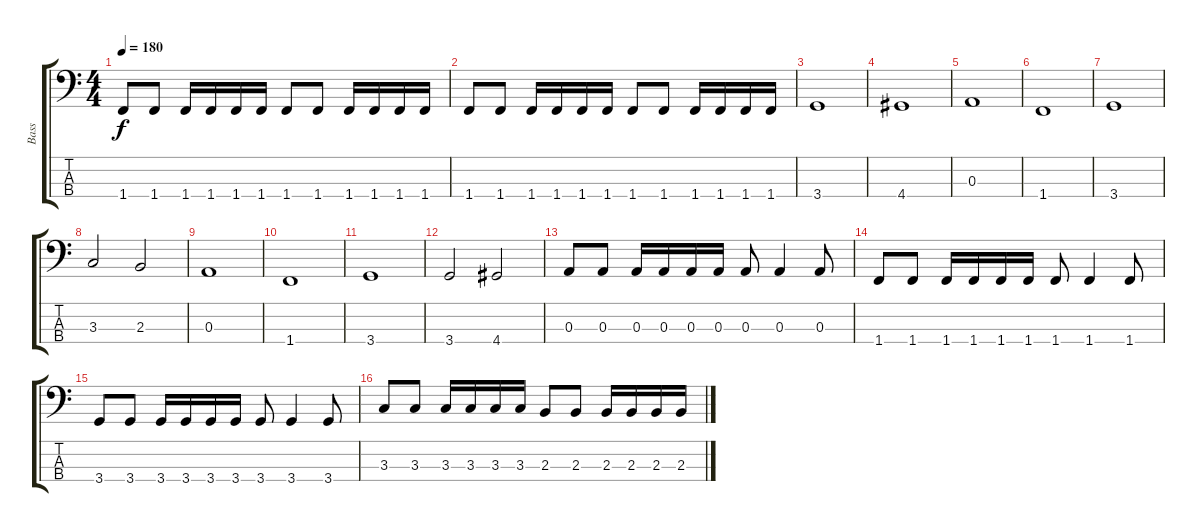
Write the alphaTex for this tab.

\track ("Bass" "Bass") {instrument electricbassfinger}
\staff {score tabs}
\tuning (G2 D2 A1 E1) {hide}
\ts (4 4)
\tempo 180
\clef f4
\ks c
1.4.8{dy f} 1.4.8 1.4.16 1.4.16 1.4.16 1.4.16 1.4.8 1.4.8 1.4.16 1.4.16 1.4.16 1.4.16 |
1.4.8 1.4.8 1.4.16 1.4.16 1.4.16 1.4.16 1.4.8 1.4.8 1.4.16 1.4.16 1.4.16 1.4.16 |
3.4.1 |
4.4.1 |
0.3.1 |
1.4.1 |
3.4.1 |
3.3.2 2.3.2 |
0.3.1 |
1.4.1 |
3.4.1 |
3.4.2 4.4.2 |
0.3.8 0.3.8 0.3.16 0.3.16 0.3.16 0.3.16 0.3.8 0.3.4 0.3.8 |
1.4.8 1.4.8 1.4.16 1.4.16 1.4.16 1.4.16 1.4.8 1.4.4 1.4.8 |
3.4.8 3.4.8 3.4.16 3.4.16 3.4.16 3.4.16 3.4.8 3.4.4 3.4.8 |
3.3.8 3.3.8 3.3.16 3.3.16 3.3.16 3.3.16 2.3.8 2.3.8 2.3.16 2.3.16 2.3.16 2.3.16
